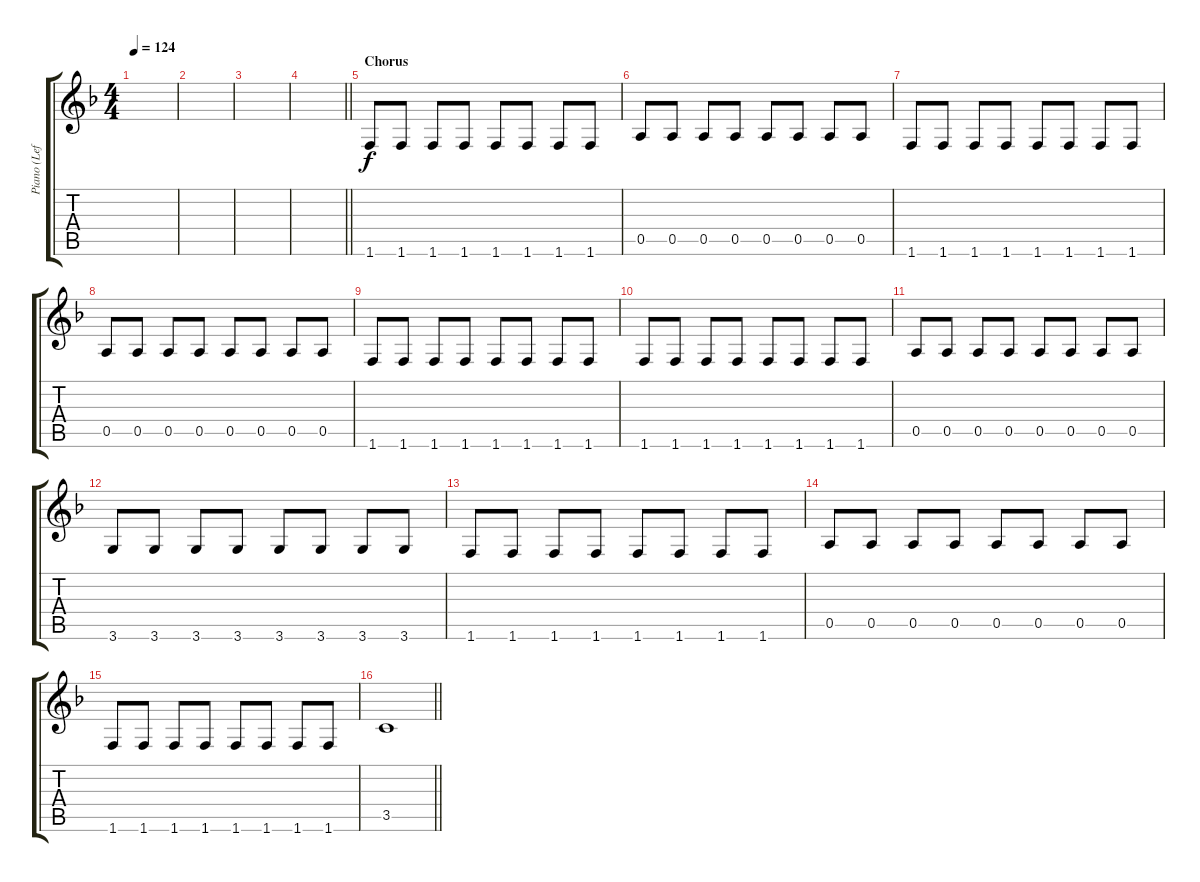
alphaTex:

\track ("Piano (Left Hand)" "Piano (Lef") {instrument acousticgrandpiano}
\staff {score tabs}
\tuning (E4 B3 G3 D3 A2 E2) {hide}
\ts (4 4)
\tempo 124
\clef g2
\ks f
|
|
|
\barLineRight lightlight
|
\section ("" "Chorus")
1.6.8{ot 8vb} 1.6.8{ot 8vb} 1.6.8{ot 8vb} 1.6.8{ot 8vb} 1.6.8{ot 8vb} 1.6.8{ot 8vb} 1.6.8{ot 8vb} 1.6.8{ot 8vb} |
0.5.8{ot 8vb} 0.5.8{ot 8vb} 0.5.8{ot 8vb} 0.5.8{ot 8vb} 0.5.8{ot 8vb} 0.5.8{ot 8vb} 0.5.8{ot 8vb} 0.5.8{ot 8vb} |
1.6.8{ot 8vb} 1.6.8{ot 8vb} 1.6.8{ot 8vb} 1.6.8{ot 8vb} 1.6.8{ot 8vb} 1.6.8{ot 8vb} 1.6.8{ot 8vb} 1.6.8{ot 8vb} |
0.5.8{ot 8vb} 0.5.8{ot 8vb} 0.5.8{ot 8vb} 0.5.8{ot 8vb} 0.5.8{ot 8vb} 0.5.8{ot 8vb} 0.5.8{ot 8vb} 0.5.8{ot 8vb} |
1.6.8{ot 8vb} 1.6.8{ot 8vb} 1.6.8{ot 8vb} 1.6.8{ot 8vb} 1.6.8{ot 8vb} 1.6.8{ot 8vb} 1.6.8{ot 8vb} 1.6.8{ot 8vb} |
1.6.8{ot 8vb} 1.6.8{ot 8vb} 1.6.8{ot 8vb} 1.6.8{ot 8vb} 1.6.8{ot 8vb} 1.6.8{ot 8vb} 1.6.8{ot 8vb} 1.6.8{ot 8vb} |
0.5.8{ot 8vb} 0.5.8{ot 8vb} 0.5.8{ot 8vb} 0.5.8{ot 8vb} 0.5.8{ot 8vb} 0.5.8{ot 8vb} 0.5.8{ot 8vb} 0.5.8{ot 8vb} |
3.6.8{ot 8vb} 3.6.8{ot 8vb} 3.6.8{ot 8vb} 3.6.8{ot 8vb} 3.6.8{ot 8vb} 3.6.8{ot 8vb} 3.6.8{ot 8vb} 3.6.8{ot 8vb} |
1.6.8{ot 8vb} 1.6.8{ot 8vb} 1.6.8{ot 8vb} 1.6.8{ot 8vb} 1.6.8{ot 8vb} 1.6.8{ot 8vb} 1.6.8{ot 8vb} 1.6.8{ot 8vb} |
0.5.8{ot 8vb} 0.5.8{ot 8vb} 0.5.8{ot 8vb} 0.5.8{ot 8vb} 0.5.8{ot 8vb} 0.5.8{ot 8vb} 0.5.8{ot 8vb} 0.5.8{ot 8vb} |
1.6.8{ot 8vb} 1.6.8{ot 8vb} 1.6.8{ot 8vb} 1.6.8{ot 8vb} 1.6.8{ot 8vb} 1.6.8{ot 8vb} 1.6.8{ot 8vb} 1.6.8{ot 8vb} |
\barLineRight lightlight
3.5.1{ot 8vb}
